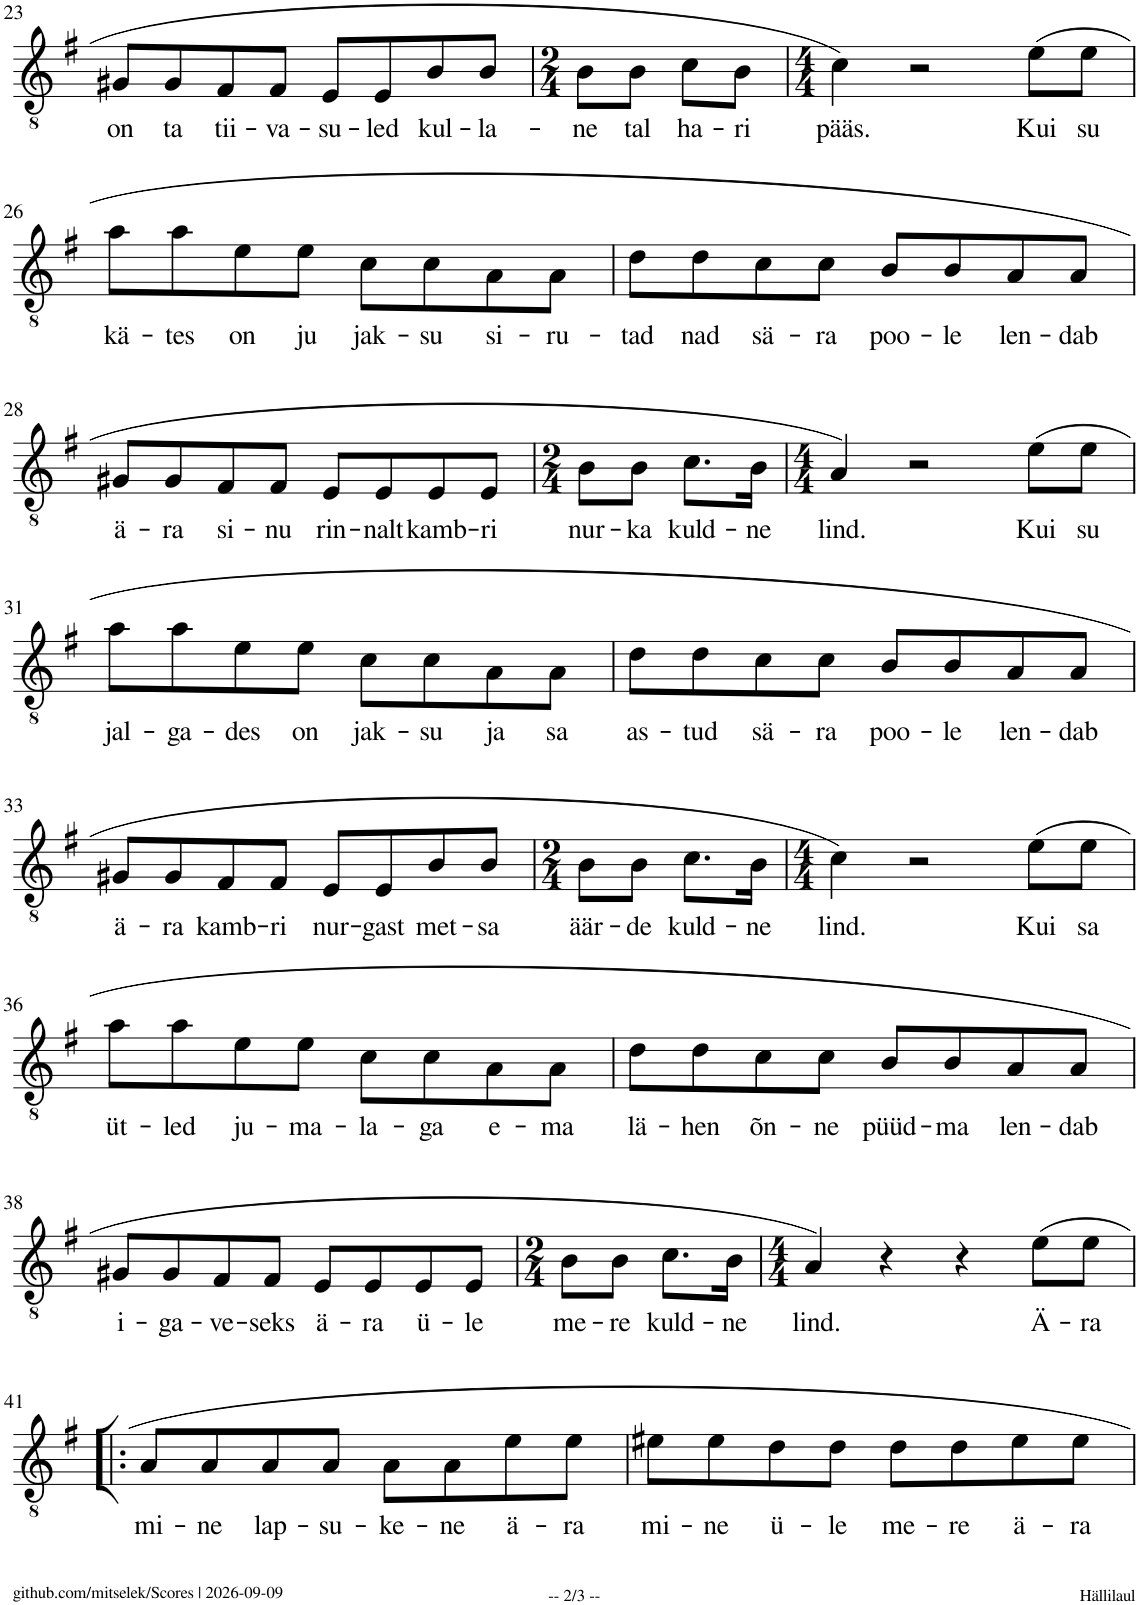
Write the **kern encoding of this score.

**kern	**text
*part1	*part1
*staff1	*staff1
*I"Guitar	*
*I'Guit.	*
!!LO:PB:g=z
*clefGv2	*
*k[f#]	*
*M4/4	*
=23	=23
!	!LO:LY:b
8G#X/L	on
!	!LO:LY:b
8G#/	ta
!	!LO:LY:b
8F#/	tii-
!	!LO:LY:b
8F#/J	-va-
!	!LO:LY:b
8E/L	-su-
!	!LO:LY:b
8E/	-led
!	!LO:LY:b
8B/	kul-
!	!LO:LY:b
8B/J	-la-
=24	=24
*M2/4	*
!	!LO:LY:b
8B\L	-ne
!	!LO:LY:b
8B\J	tal
!	!LO:LY:b
8c\L	ha-
!	!LO:LY:b
8B\J	ri
=25	=25
*M4/4	*
!	!LO:LY:b
4c\	pääs.
2r	.
!	!LO:LY:b
(8e\L	Kui
!	!LO:LY:b
8e\J	su
!!LO:LB:g=z
=26	=26
!	!LO:LY:b
8a\L	kä-
!	!LO:LY:b
8a\	-tes
!	!LO:LY:b
8e\	on
!	!LO:LY:b
8e\J	ju
!	!LO:LY:b
8c\L	jak-
!	!LO:LY:b
8c\	-su
!	!LO:LY:b
8A\	si-
!	!LO:LY:b
8A\J	-ru-
=27	=27
!	!LO:LY:b
8d\L	-tad
!	!LO:LY:b
8d\	nad
!	!LO:LY:b
8c\	sä-
!	!LO:LY:b
8c\J	-ra
!	!LO:LY:b
8B/L	poo-
!	!LO:LY:b
8B/	-le
!	!LO:LY:b
8A/	len-
!	!LO:LY:b
8A/J	-dab
!!LO:LB:g=z
=28	=28
!	!LO:LY:b
8G#X/L	ä-
!	!LO:LY:b
8G#/	-ra
!	!LO:LY:b
8F#/	si-
!	!LO:LY:b
8F#/J	-nu
!	!LO:LY:b
8E/L	rin-
!	!LO:LY:b
8E/	-nalt
!	!LO:LY:b
8E/	kamb-
!	!LO:LY:b
8E/J	-ri
=29	=29
*M2/4	*
!	!LO:LY:b
8B\L	nur-
!	!LO:LY:b
8B\J	ka
!	!LO:LY:b
8.c\L	kuld-
!	!LO:LY:b
16B\Jk	-ne
=30	=30
*M4/4	*
!	!LO:LY:b
4A/)	lind.
2r	.
!	!LO:LY:b
(8e\L	Kui
!	!LO:LY:b
8e\J	su
!!LO:LB:g=z
=31	=31
!	!LO:LY:b
8a\L	jal-
!	!LO:LY:b
8a\	-ga-
!	!LO:LY:b
8e\	-des
!	!LO:LY:b
8e\J	on
!	!LO:LY:b
8c\L	jak-
!	!LO:LY:b
8c\	-su
!	!LO:LY:b
8A\	ja
!	!LO:LY:b
8A\J	sa
=32	=32
!	!LO:LY:b
8d\L	as-
!	!LO:LY:b
8d\	-tud
!	!LO:LY:b
8c\	sä-
!	!LO:LY:b
8c\J	-ra
!	!LO:LY:b
8B/L	poo-
!	!LO:LY:b
8B/	-le
!	!LO:LY:b
8A/	len-
!	!LO:LY:b
8A/J	-dab
!!LO:LB:g=z
=33	=33
!	!LO:LY:b
8G#X/L	ä-
!	!LO:LY:b
8G#/	-ra
!	!LO:LY:b
8F#/	kamb-
!	!LO:LY:b
8F#/J	-ri
!	!LO:LY:b
8E/L	nur-
!	!LO:LY:b
8E/	-gast
!	!LO:LY:b
8B/	met-
!	!LO:LY:b
8B/J	-sa
=34	=34
*M2/4	*
!	!LO:LY:b
8B\L	äär-
!	!LO:LY:b
8B\J	de
!	!LO:LY:b
8.c\L	kuld-
!	!LO:LY:b
16B\Jk	-ne
=35	=35
*M4/4	*
!	!LO:LY:b
4c\)	lind.
2r	.
!	!LO:LY:b
(8e\L	Kui
!	!LO:LY:b
8e\J	sa
!!LO:LB:g=z
=36	=36
!	!LO:LY:b
8a\L	üt-
!	!LO:LY:b
8a\	-led
!	!LO:LY:b
8e\	ju-
!	!LO:LY:b
8e\J	-ma-
!	!LO:LY:b
8c\L	-la-
!	!LO:LY:b
8c\	-ga
!	!LO:LY:b
8A\	e-
!	!LO:LY:b
8A\J	-ma
=37	=37
!	!LO:LY:b
8d\L	lä-
!	!LO:LY:b
8d\	-hen
!	!LO:LY:b
8c\	õn-
!	!LO:LY:b
8c\J	-ne
!	!LO:LY:b
8B/L	püüd-
!	!LO:LY:b
8B/	-ma
!	!LO:LY:b
8A/	len-
!	!LO:LY:b
8A/J	-dab
!!LO:LB:g=z
=38	=38
!	!LO:LY:b
8G#X/L	i-
!	!LO:LY:b
8G#/	-ga-
!	!LO:LY:b
8F#/	-ve-
!	!LO:LY:b
8F#/J	-seks
!	!LO:LY:b
8E/L	ä-
!	!LO:LY:b
8E/	-ra
!	!LO:LY:b
8E/	ü-
!	!LO:LY:b
8E/J	-le
=39	=39
*M2/4	*
!	!LO:LY:b
8B\L	me-
!	!LO:LY:b
8B\J	re
!	!LO:LY:b
8.c\L	kuld-
!	!LO:LY:b
16B\Jk	-ne
=40	=40
*M4/4	*
!	!LO:LY:b
4A/)	lind.
4r	.
4r	.
!	!LO:LY:b
8e\L	Ä-
!	!LO:LY:b
8e\J	-ra
!!LO:LB:g=z
=41!|:	=41!|:
!	!LO:LY:b
8A/L	mi-
!	!LO:LY:b
8A/	-ne
!	!LO:LY:b
8A/	lap-
!	!LO:LY:b
8A/J	-su-
!	!LO:LY:b
8A\L	-ke-
!	!LO:LY:b
8A\	-ne
!	!LO:LY:b
8e\	ä-
!	!LO:LY:b
8e\J	-ra
=42	=42
!	!LO:LY:b
8e#X\L	mi-
!	!LO:LY:b
8e#\	-ne
!	!LO:LY:b
8d\	ü-
!	!LO:LY:b
8d\J	-le
!	!LO:LY:b
8d\L	me-
!	!LO:LY:b
8d\	-re
!	!LO:LY:b
8e#\	ä-
!	!LO:LY:b
8e#\J	-ra
=	=
*-	*-
